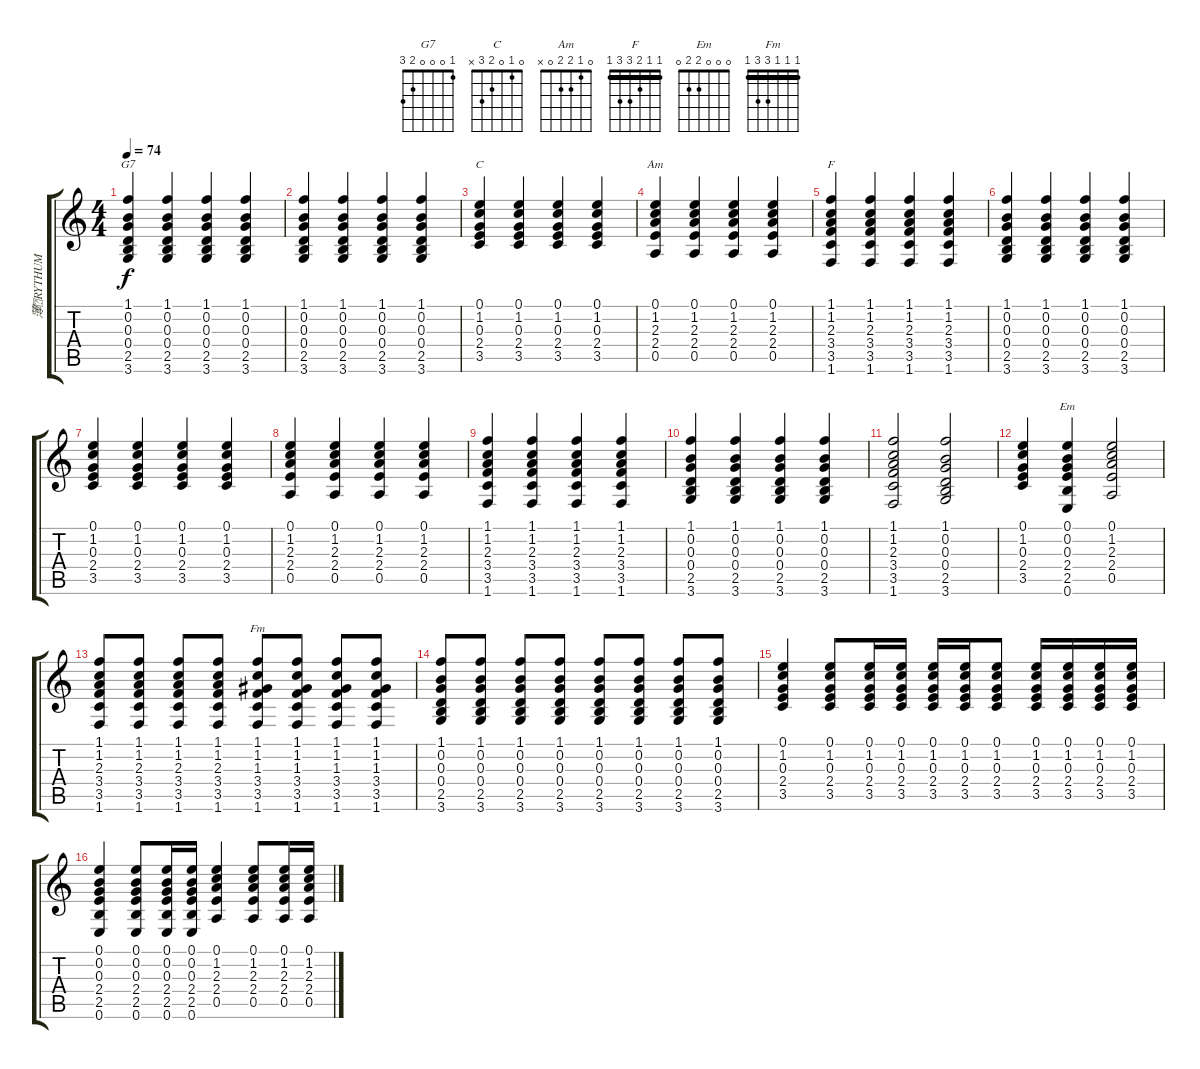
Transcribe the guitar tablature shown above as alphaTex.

\track ("薄RYTHUM" "薄RYTHUM") {instrument electricguitarjazz}
\staff {score tabs}
\tuning (E4 B3 G3 D3 A2 E2) {hide}
\chord ("G7" 1 0 0 0 2 3)
\chord ("C" 0 1 0 2 3 x)
\chord ("Am" 0 1 2 2 0 x)
\chord ("F" 1 1 2 3 3 1) {barre 1}
\chord ("Em" 0 0 0 2 2 0)
\chord ("Fm" 1 1 1 3 3 1) {barre 1}
\ts (4 4)
\tempo 74
\clef g2
\ks c
(1.1 0.2 0.3 0.4 2.5 3.6).4{ch "G7" dy f} (1.1 0.2 0.3 0.4 2.5 3.6).4 (1.1 0.2 0.3 0.4 2.5 3.6).4 (1.1 0.2 0.3 0.4 2.5 3.6).4 |
(1.1 0.2 0.3 0.4 2.5 3.6).4 (1.1 0.2 0.3 0.4 2.5 3.6).4 (1.1 0.2 0.3 0.4 2.5 3.6).4 (1.1 0.2 0.3 0.4 2.5 3.6).4 |
(0.1 1.2 0.3 2.4 3.5).4{ch "C"} (0.1 1.2 0.3 2.4 3.5).4 (0.1 1.2 0.3 2.4 3.5).4 (0.1 1.2 0.3 2.4 3.5).4 |
(0.1 1.2 2.3 2.4 0.5).4{ch "Am"} (0.1 1.2 2.3 2.4 0.5).4 (0.1 1.2 2.3 2.4 0.5).4 (0.1 1.2 2.3 2.4 0.5).4 |
(1.1 1.2 2.3 3.4 3.5 1.6).4{ch "F"} (1.1 1.2 2.3 3.4 3.5 1.6).4 (1.1 1.2 2.3 3.4 3.5 1.6).4 (1.1 1.2 2.3 3.4 3.5 1.6).4 |
(1.1 0.2 0.3 0.4 2.5 3.6).4 (1.1 0.2 0.3 0.4 2.5 3.6).4 (1.1 0.2 0.3 0.4 2.5 3.6).4 (1.1 0.2 0.3 0.4 2.5 3.6).4 |
(0.1 1.2 0.3 2.4 3.5).4 (0.1 1.2 0.3 2.4 3.5).4 (0.1 1.2 0.3 2.4 3.5).4 (0.1 1.2 0.3 2.4 3.5).4 |
(0.1 1.2 2.3 2.4 0.5).4 (0.1 1.2 2.3 2.4 0.5).4 (0.1 1.2 2.3 2.4 0.5).4 (0.1 1.2 2.3 2.4 0.5).4 |
(1.1 1.2 2.3 3.4 3.5 1.6).4 (1.1 1.2 2.3 3.4 3.5 1.6).4 (1.1 1.2 2.3 3.4 3.5 1.6).4 (1.1 1.2 2.3 3.4 3.5 1.6).4 |
(1.1 0.2 0.3 0.4 2.5 3.6).4 (1.1 0.2 0.3 0.4 2.5 3.6).4 (1.1 0.2 0.3 0.4 2.5 3.6).4 (1.1 0.2 0.3 0.4 2.5 3.6).4 |
(1.1 1.2 2.3 3.4 3.5 1.6).2 (1.1 0.2 0.3 0.4 2.5 3.6).2 |
(0.1 1.2 0.3 2.4 3.5).4 (0.1 0.2 0.3 2.4 2.5 0.6).4{ch "Em"} (0.1 1.2 2.3 2.4 0.5).2 |
(1.1 1.2 2.3 3.4 3.5 1.6).8 (1.1 1.2 2.3 3.4 3.5 1.6).8 (1.1 1.2 2.3 3.4 3.5 1.6).8 (1.1 1.2 2.3 3.4 3.5 1.6).8 (1.1 1.2 1.3 3.4 3.5 1.6).8{ch "Fm"} (1.1 1.2 1.3 3.4 3.5 1.6).8 (1.1 1.2 1.3 3.4 3.5 1.6).8 (1.1 1.2 1.3 3.4 3.5 1.6).8 |
(1.1 0.2 0.3 0.4 2.5 3.6).8 (1.1 0.2 0.3 0.4 2.5 3.6).8 (1.1 0.2 0.3 0.4 2.5 3.6).8 (1.1 0.2 0.3 0.4 2.5 3.6).8 (1.1 0.2 0.3 0.4 2.5 3.6).8 (1.1 0.2 0.3 0.4 2.5 3.6).8 (1.1 0.2 0.3 0.4 2.5 3.6).8 (1.1 0.2 0.3 0.4 2.5 3.6).8 |
(0.1 1.2 0.3 2.4 3.5).4 (0.1 1.2 0.3 2.4 3.5).8 (0.1 1.2 0.3 2.4 3.5).16 (0.1 1.2 0.3 2.4 3.5).16 (0.1 1.2 0.3 2.4 3.5).16 (0.1 1.2 0.3 2.4 3.5).16 (0.1 1.2 0.3 2.4 3.5).8 (0.1 1.2 0.3 2.4 3.5).16 (0.1 1.2 0.3 2.4 3.5).16 (0.1 1.2 0.3 2.4 3.5).16 (0.1 1.2 0.3 2.4 3.5).16 |
(0.1 0.2 0.3 2.4 2.5 0.6).4 (0.1 0.2 0.3 2.4 2.5 0.6).8 (0.1 0.2 0.3 2.4 2.5 0.6).16 (0.1 0.2 0.3 2.4 2.5 0.6).16 (0.1 1.2 2.3 2.4 0.5).4 (0.1 1.2 2.3 2.4 0.5).8 (0.1 1.2 2.3 2.4 0.5).16 (0.1 1.2 2.3 2.4 0.5).16
